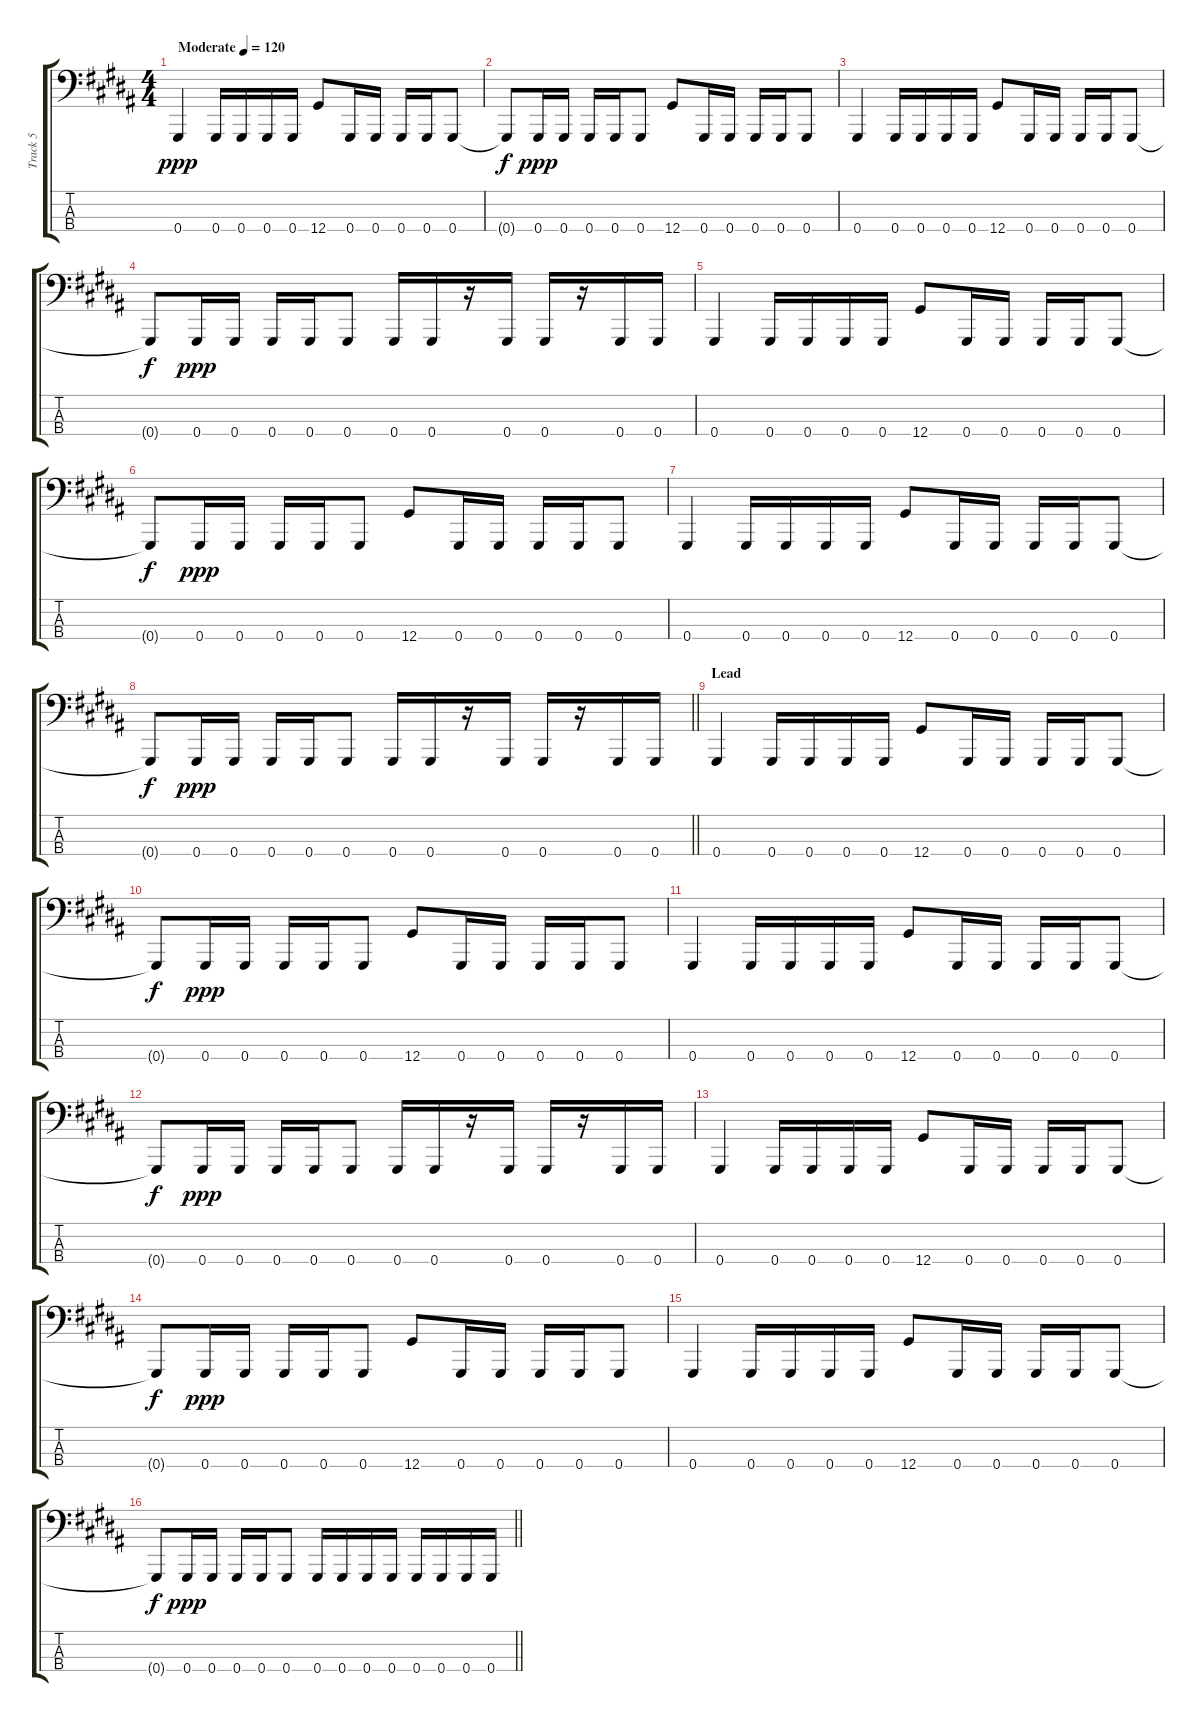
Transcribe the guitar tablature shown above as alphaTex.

\track ("Track 5" "Track 5") {instrument electricbasspick}
\staff {score tabs}
\tuning (Db2 Ab1 Eb1 Ab0) {hide}
\ts (4 4)
\tempo (120 "Moderate")
\clef f4
\ks b
0.4.4{dy ppp instrument electricbasspick} 0.4.16 0.4.16 0.4.16 0.4.16 12.4.8 0.4.16 0.4.16 0.4.16 0.4.16 0.4.8 |
0.4{t}.8{dy f} 0.4.16{dy ppp} 0.4.16 0.4.16 0.4.16 0.4.8 12.4.8 0.4.16 0.4.16 0.4.16 0.4.16 0.4.8 |
0.4.4 0.4.16 0.4.16 0.4.16 0.4.16 12.4.8 0.4.16 0.4.16 0.4.16 0.4.16 0.4.8 |
0.4{t}.8{dy f} 0.4.16{dy ppp} 0.4.16 0.4.16 0.4.16 0.4.8 0.4.16 0.4.16 r.16 0.4.16 0.4.16 r.16 0.4.16 0.4.16 |
0.4.4 0.4.16 0.4.16 0.4.16 0.4.16 12.4.8 0.4.16 0.4.16 0.4.16 0.4.16 0.4.8 |
0.4{t}.8{dy f} 0.4.16{dy ppp} 0.4.16 0.4.16 0.4.16 0.4.8 12.4.8 0.4.16 0.4.16 0.4.16 0.4.16 0.4.8 |
0.4.4 0.4.16 0.4.16 0.4.16 0.4.16 12.4.8 0.4.16 0.4.16 0.4.16 0.4.16 0.4.8 |
\barLineRight lightlight
0.4{t}.8{dy f} 0.4.16{dy ppp} 0.4.16 0.4.16 0.4.16 0.4.8 0.4.16 0.4.16 r.16 0.4.16 0.4.16 r.16 0.4.16 0.4.16 |
\section ("" "Lead")
0.4.4 0.4.16 0.4.16 0.4.16 0.4.16 12.4.8 0.4.16 0.4.16 0.4.16 0.4.16 0.4.8 |
0.4{t}.8{dy f} 0.4.16{dy ppp} 0.4.16 0.4.16 0.4.16 0.4.8 12.4.8 0.4.16 0.4.16 0.4.16 0.4.16 0.4.8 |
0.4.4 0.4.16 0.4.16 0.4.16 0.4.16 12.4.8 0.4.16 0.4.16 0.4.16 0.4.16 0.4.8 |
0.4{t}.8{dy f} 0.4.16{dy ppp} 0.4.16 0.4.16 0.4.16 0.4.8 0.4.16 0.4.16 r.16 0.4.16 0.4.16 r.16 0.4.16 0.4.16 |
0.4.4 0.4.16 0.4.16 0.4.16 0.4.16 12.4.8 0.4.16 0.4.16 0.4.16 0.4.16 0.4.8 |
0.4{t}.8{dy f} 0.4.16{dy ppp} 0.4.16 0.4.16 0.4.16 0.4.8 12.4.8 0.4.16 0.4.16 0.4.16 0.4.16 0.4.8 |
0.4.4 0.4.16 0.4.16 0.4.16 0.4.16 12.4.8 0.4.16 0.4.16 0.4.16 0.4.16 0.4.8 |
\barLineRight lightlight
0.4{t}.8{dy f} 0.4.16{dy ppp} 0.4.16 0.4.16 0.4.16 0.4.8 0.4.16 0.4.16 0.4.16 0.4.16 0.4.16 0.4.16 0.4.16 0.4.16
